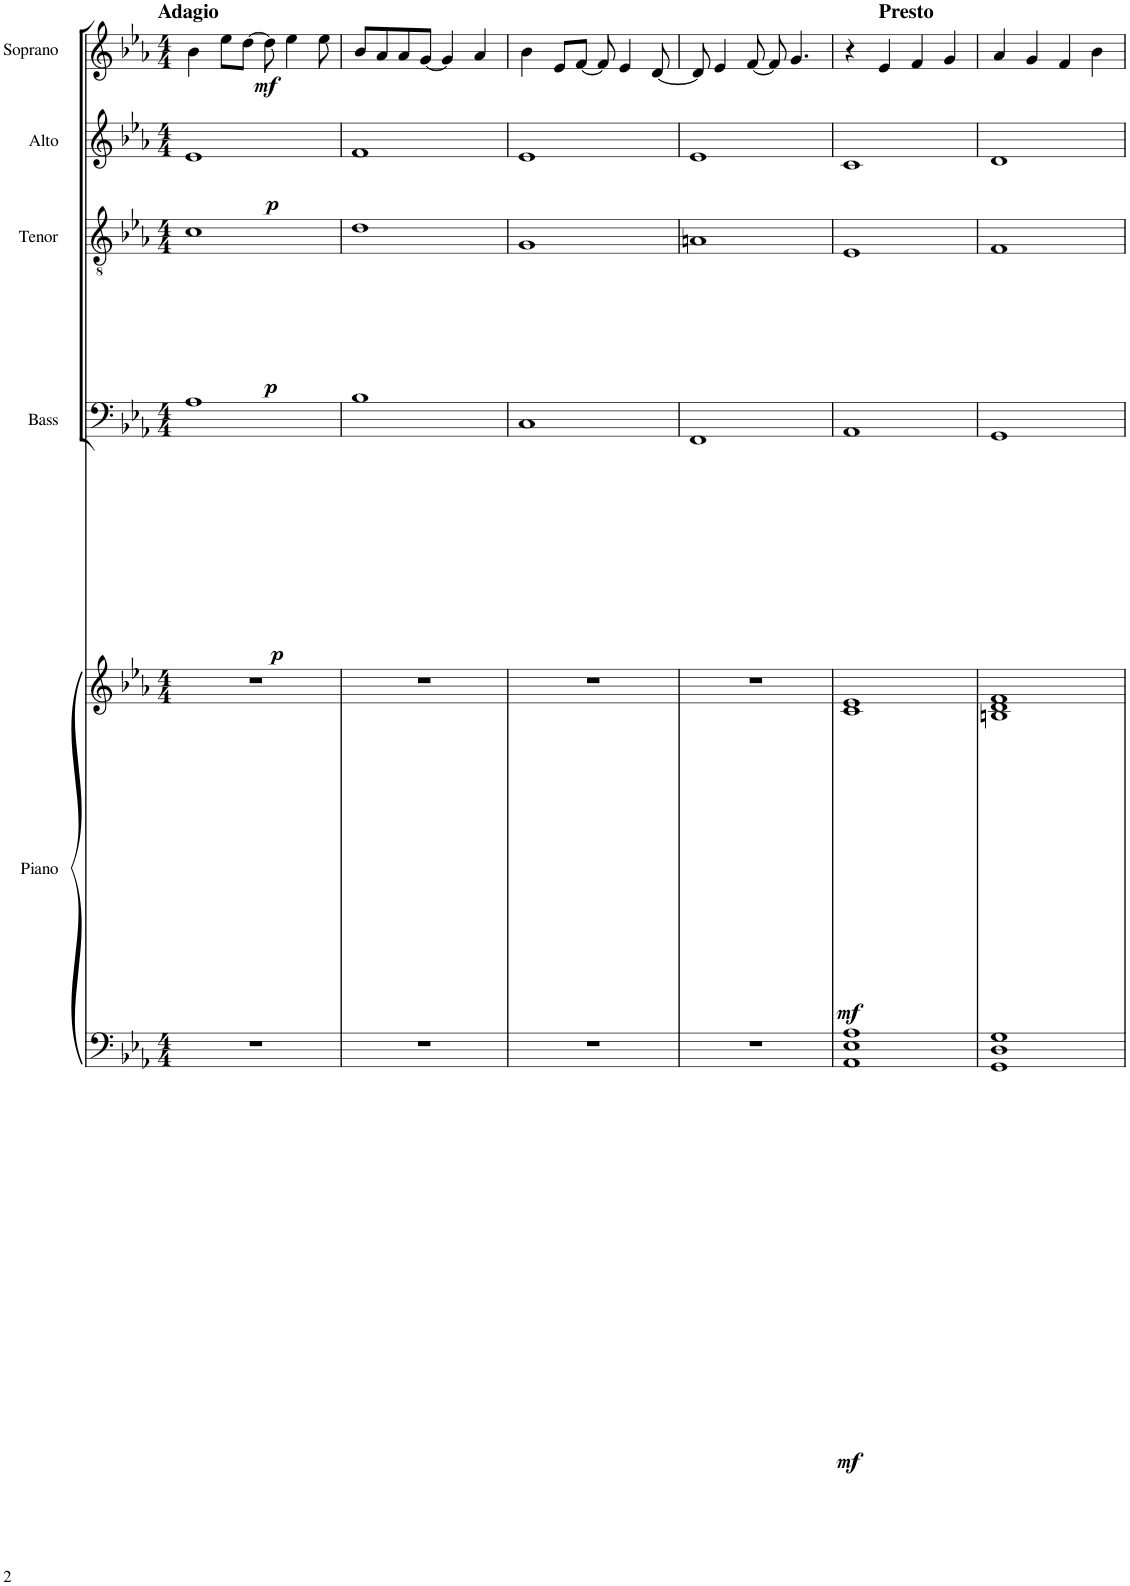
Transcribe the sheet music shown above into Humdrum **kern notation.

**kern	**kern	**dynam	**kern	**dynam	**kern	**dynam	**kern	**dynam	**kern	**dynam
*part5	*part5	*part5	*part4	*part4	*part3	*part3	*part2	*part2	*part1	*part1
*staff6	*staff5	*staff5/6	*staff4	*staff4	*staff3	*staff3	*staff2	*staff2	*staff1	*staff1
*I"Piano	*	*	*I"Bass	*	*I"Tenor	*	*I"Alto	*	*I"Soprano	*
*I'Pno.	*	*	*I'B	*	*I'T	*	*I'A	*	*I'S	*
*clefF4	*clefG2	*	*clefF4	*	*clefGv2	*	*clefG2	*	*clefG2	*
*k[b-e-a-]	*k[b-e-a-]	*	*k[b-e-a-]	*	*k[b-e-a-]	*	*k[b-e-a-]	*	*k[b-e-a-]	*
*M4/4	*M4/4	*	*M4/4	*	*M4/4	*	*M4/4	*	*M4/4	*
=1	=1	=1	=1	=1	=1	=1	=1	=1	=1	=1
!	!	!	!	!	!	!	!	!	!LO:TX:a:B:t=Adagio	!
!	!	!	!	!LO:DY:b	!	!LO:DY:b	!	!LO:DY:b	!	!LO:DY:b
1r	1r	.	1A-	p	1c	p	1e-	p	4b-\	mf
.	.	.	.	.	.	.	.	.	8ee-\L	.
.	.	.	.	.	.	.	.	.	[8dd\J	.
.	.	.	.	.	.	.	.	.	8dd\]	.
.	.	.	.	.	.	.	.	.	4ee-\	.
.	.	.	.	.	.	.	.	.	8ee-\	.
=2	=2	=2	=2	=2	=2	=2	=2	=2	=2	=2
1r	1r	.	1B-	.	1d	.	1f	.	8b-/L	.
.	.	.	.	.	.	.	.	.	8a-/	.
.	.	.	.	.	.	.	.	.	8a-/	.
.	.	.	.	.	.	.	.	.	[8g/J	.
.	.	.	.	.	.	.	.	.	4g/]	.
.	.	.	.	.	.	.	.	.	4a-/	.
=3	=3	=3	=3	=3	=3	=3	=3	=3	=3	=3
1r	1r	.	1C	.	1G	.	1e-	.	4b-\	.
.	.	.	.	.	.	.	.	.	8e-/L	.
.	.	.	.	.	.	.	.	.	[8f/J	.
.	.	.	.	.	.	.	.	.	8f/]	.
.	.	.	.	.	.	.	.	.	4e-/	.
.	.	.	.	.	.	.	.	.	[8d/	.
=4	=4	=4	=4	=4	=4	=4	=4	=4	=4	=4
1r	1r	.	1FF	.	1An	.	1e-	.	8d/]	.
.	.	.	.	.	.	.	.	.	4e-/	.
.	.	.	.	.	.	.	.	.	[8f/	.
.	.	.	.	.	.	.	.	.	8f/]	.
.	.	.	.	.	.	.	.	.	4.g/	.
=5	=5	=5	=5	=5	=5	=5	=5	=5	=5	=5
!	!	!LO:DY:b=2	!	!	!	!	!	!	!	!
!	!	!LO:DY:n=1:b	!	!	!	!	!	!	!	!
1AA- 1E- 1A-	1c 1e-	mf mf	1AA-	.	1E-	.	1c	.	4r	.
!	!	!	!	!	!	!	!	!	!LO:TX:a:B:t=Presto	!
.	.	.	.	.	.	.	.	.	4e-/	.
.	.	.	.	.	.	.	.	.	4f/	.
.	.	.	.	.	.	.	.	.	4g/	.
=6	=6	=6	=6	=6	=6	=6	=6	=6	=6	=6
1GG 1D 1G	1Bn 1d 1f	.	1GG	.	1F	.	1d	.	4a-/	.
.	.	.	.	.	.	.	.	.	4g/	.
.	.	.	.	.	.	.	.	.	4f/	.
.	.	.	.	.	.	.	.	.	4b-\	.
=	=	=	=	=	=	=	=	=	=	=
*-	*-	*-	*-	*-	*-	*-	*-	*-	*-	*-
